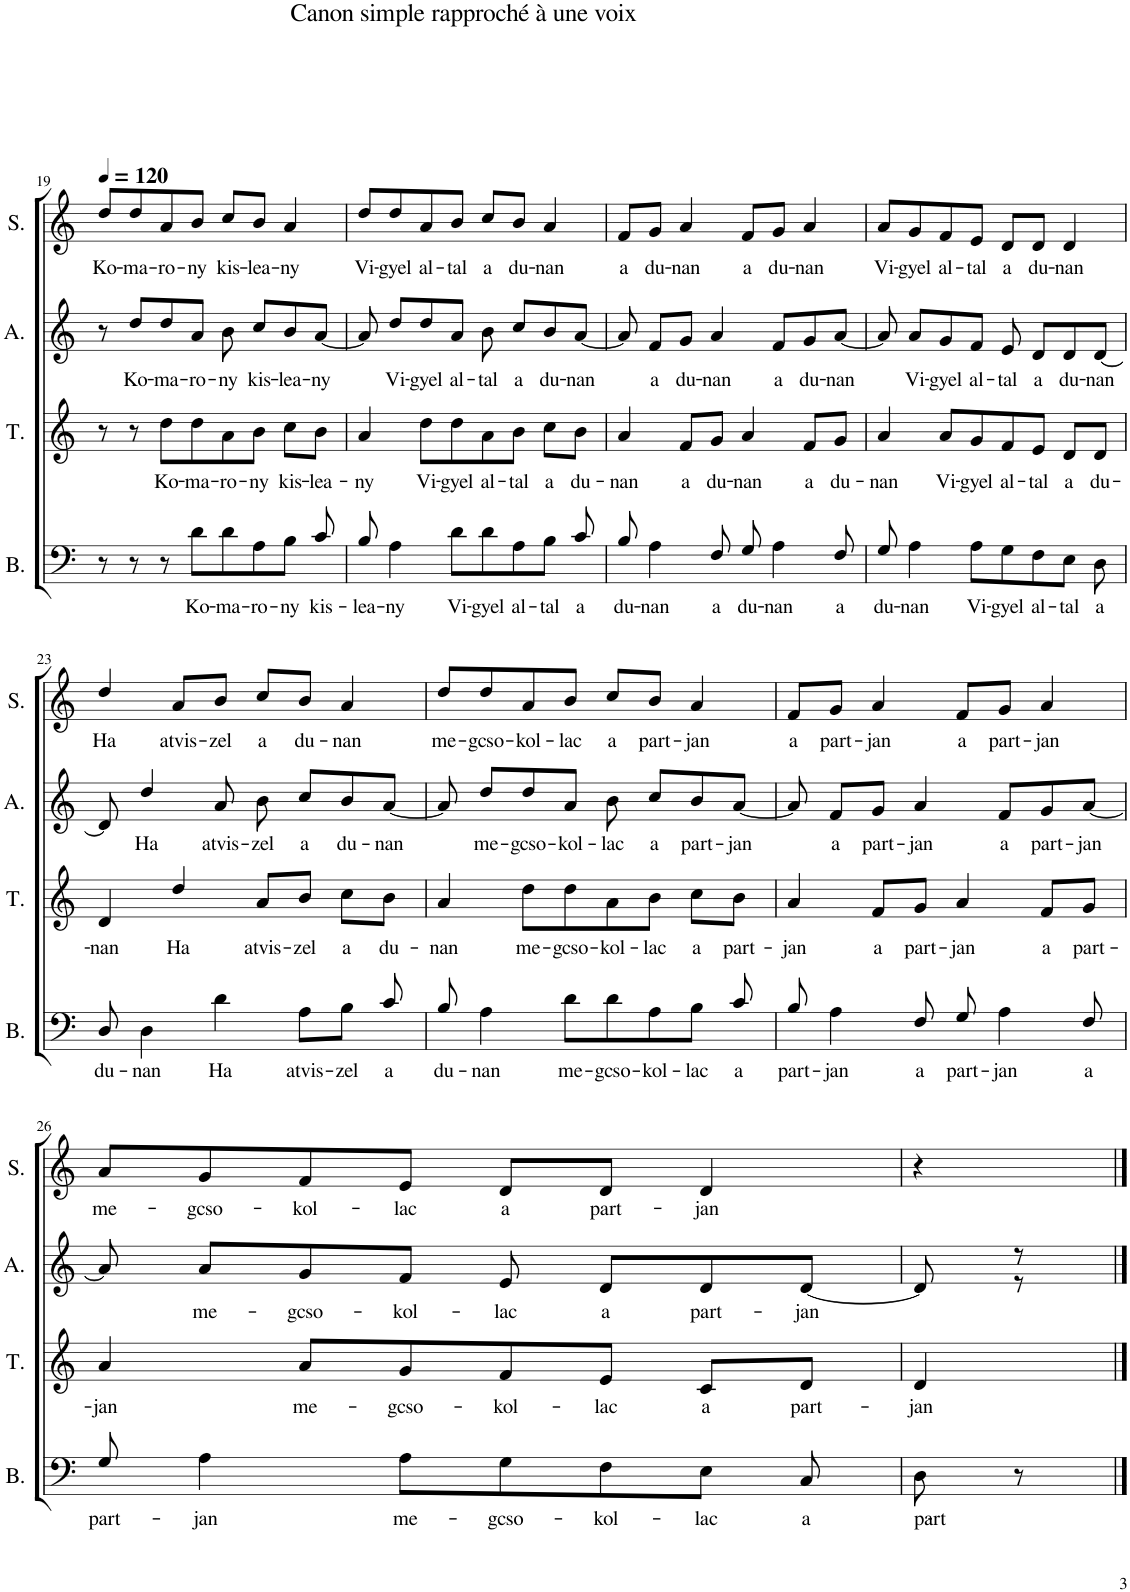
**kern	**text	**kern	**text	**kern	**text	**kern	**text
*part4	*part4	*part3	*part3	*part2	*part2	*part1	*part1
*staff4	*staff4	*staff3	*staff3	*staff2	*staff2	*staff1	*staff1
*I"Bass	*	*I"Tenor	*	*I"Alto	*	*I"Soprano	*
*I'B.	*	*I'T.	*	*I'A.	*	*I'S.	*
!!LO:PB:g=z
*clefF4	*	*clefG2	*	*clefG2	*	*clefG2	*
*	*	*Trd1c2	*	*	*	*	*
*k[]	*	*k[]	*	*k[]	*	*k[]	*
*M4/4	*	*M4/4	*	*M4/4	*	*M4/4	*
*MM120	*	*MM120	*	*MM120	*	*MM120	*
=19	=19	=19	=19	=19	=19	=19	=19
!	!	!	!	!	!	!	!LO:LY:b
8r	.	8r	.	8r	.	8dd/L	Ko-
!	!	!	!	!	!LO:LY:b	!	!LO:LY:b
8r	.	8r	.	8dd/L	Ko-	8dd/	-ma-
!	!	!	!LO:LY:b	!	!LO:LY:b	!	!LO:LY:b
8r	.	8dd\L	Ko-	8dd/	-ma-	8a/	-ro-
!	!LO:LY:b	!	!LO:LY:b	!	!LO:LY:b	!	!LO:LY:b
8d\L	Ko-	8dd\	-ma-	8a/J	-ro-	8b/J	-ny
!	!LO:LY:b	!	!LO:LY:b	!	!LO:LY:b	!	!LO:LY:b
8d\	-ma-	8a\	-ro-	8b\	-ny	8cc/L	kis-
!	!LO:LY:b	!	!LO:LY:b	!	!LO:LY:b	!	!LO:LY:b
8A\	-ro-	8b\J	-ny	8cc/L	kis-	8b/J	-lea-
!	!LO:LY:b	!	!LO:LY:b	!	!LO:LY:b	!	!LO:LY:b
8B\J	-ny	8cc\L	kis-	8b/	-lea-	4a/	-ny
!	!LO:LY:b	!	!LO:LY:b	!	!LO:LY:b	!	!
8c/	kis-	8b\J	-lea-	[8a/J	-ny	.	.
=20	=20	=20	=20	=20	=20	=20	=20
!	!LO:LY:b	!	!LO:LY:b	!	!	!	!LO:LY:b
8B/	-lea-	4a/	-ny	8a/]	.	8dd/L	Vi-
!	!LO:LY:b	!	!	!	!LO:LY:b	!	!LO:LY:b
4A\	-ny	.	.	8dd/L	Vi-	8dd/	-gyel
!	!	!	!LO:LY:b	!	!LO:LY:b	!	!LO:LY:b
.	.	8dd\L	Vi-	8dd/	-gyel	8a/	al-
!	!LO:LY:b	!	!LO:LY:b	!	!LO:LY:b	!	!LO:LY:b
8d\L	Vi-	8dd\	-gyel	8a/J	al-	8b/J	-tal
!	!LO:LY:b	!	!LO:LY:b	!	!LO:LY:b	!	!LO:LY:b
8d\	-gyel	8a\	al-	8b\	-tal	8cc/L	a
!	!LO:LY:b	!	!LO:LY:b	!	!LO:LY:b	!	!LO:LY:b
8A\	al-	8b\J	-tal	8cc/L	a	8b/J	du-
!	!LO:LY:b	!	!LO:LY:b	!	!LO:LY:b	!	!LO:LY:b
8B\J	-tal	8cc\L	a	8b/	du-	4a/	-nan
!	!LO:LY:b	!	!LO:LY:b	!	!LO:LY:b	!	!
8c/	a	8b\J	du-	[8a/J	-nan	.	.
=21	=21	=21	=21	=21	=21	=21	=21
!	!LO:LY:b	!	!LO:LY:b	!	!	!	!LO:LY:b
8B/	du-	4a/	-nan	8a/]	.	8f/L	a
!	!LO:LY:b	!	!	!	!LO:LY:b	!	!LO:LY:b
4A\	-nan	.	.	8f/L	a	8g/J	du-
!	!	!	!LO:LY:b	!	!LO:LY:b	!	!LO:LY:b
.	.	8f/L	a	8g/J	du-	4a/	-nan
!	!LO:LY:b	!	!LO:LY:b	!	!LO:LY:b	!	!
8F/	a	8g/J	du-	4a/	-nan	.	.
!	!LO:LY:b	!	!LO:LY:b	!	!	!	!LO:LY:b
8G/	du-	4a/	-nan	.	.	8f/L	a
!	!LO:LY:b	!	!	!	!LO:LY:b	!	!LO:LY:b
4A\	-nan	.	.	8f/L	a	8g/J	du-
!	!	!	!LO:LY:b	!	!LO:LY:b	!	!LO:LY:b
.	.	8f/L	a	8g/	du-	4a/	-nan
!	!LO:LY:b	!	!LO:LY:b	!	!LO:LY:b	!	!
8F/	a	8g/J	du-	[8a/J	-nan	.	.
=22	=22	=22	=22	=22	=22	=22	=22
!	!LO:LY:b	!	!LO:LY:b	!	!	!	!LO:LY:b
*^	*	*^	*	*^	*	*^	*
8G/	4.ryy	du-	4a/	4ryy	-nan	8a/]	8ryy	.	8a/L	2ryy	Vi-
!	!	!LO:LY:b	!	!	!	!	!	!LO:LY:b	!	!	!LO:LY:b
4A\	.	-nan	.	.	.	8a/L	2ryy	Vi-	8g/	.	-gyel
!	!	!	!	!	!LO:LY:b	!	!	!LO:LY:b	!	!	!LO:LY:b
.	.	.	8a/L	2ryy	Vi-	8g/	.	-gyel	8f/	.	al-
!	!	!LO:LY:b	!	!	!LO:LY:b	!	!	!LO:LY:b	!	!	!LO:LY:b
8A\L	2ryy	Vi-	8g/	.	-gyel	8f/J	.	al-	8e/J	.	-tal
!	!	!LO:LY:b	!	!	!LO:LY:b	!	!	!LO:LY:b	!	!	!LO:LY:b
8G\	.	-gyel	8f/	.	al-	8e/	.	-tal	8d/L	8ryy	a
!	!	!LO:LY:b	!	!	!LO:LY:b	!	!	!LO:LY:b	!	!	!LO:LY:b
8F\	.	al-	8e/J	.	-tal	8d/L	8ryy	a	8d/J	4ryy	du-
!	!	!LO:LY:b	!	!	!LO:LY:b	!	!	!LO:LY:b	!	!	!LO:LY:b
8E\J	.	-tal	8d/L	8ryy	a	8d/	4ryy	du-	4d/	.	-nan
!	!	!LO:LY:b	!	!	!LO:LY:b	!	!	!LO:LY:b	!	!	!
8D\	8ryy	a	8d/J	8ryy	du-	[8d/J	.	-nan	.	8ryy	.
!!LO:LB:g=z
=23	=23	=23	=23	=23	=23	=23	=23	=23	=23	=23	=23
!	!	!LO:LY:b	!	!	!LO:LY:b	!	!	!	!	!	!LO:LY:b
*	*	*	*	*	*	*	*	*	*v	*v	*
8D/	4ryy	du-	4d/	8ryy	-nan	8d/]	8ryy	.	4dd/	Ha
!	!	!LO:LY:b	!	!	!	!	!	!LO:LY:b	!	!
4D\	.	-nan	.	8ryy	.	4dd/	2..ryy	Ha	.	.
!	!	!	!	!	!LO:LY:b	!	!	!	!	!LO:LY:b
.	8ryy	.	4dd/	2.ryy	Ha	.	.	.	8a/L	atvis-
!	!	!LO:LY:b	!	!	!	!	!	!LO:LY:b	!	!LO:LY:b
4d\	2ryy	Ha	.	.	.	8a/	.	atvis-	8b/J	-zel
!	!	!	!	!	!LO:LY:b	!	!	!LO:LY:b	!	!LO:LY:b
.	.	.	8a/L	.	atvis-	8b\	.	-zel	8cc/L	a
!	!	!LO:LY:b	!	!	!LO:LY:b	!	!	!LO:LY:b	!	!LO:LY:b
8A\L	.	atvis-	8b/J	.	-zel	8cc/L	.	a	8b/J	du-
!	!	!LO:LY:b	!	!	!LO:LY:b	!	!	!LO:LY:b	!	!LO:LY:b
8B\J	.	-zel	8cc\L	.	a	8b/	.	du-	4a/	-nan
!	!	!LO:LY:b	!	!	!LO:LY:b	!	!	!LO:LY:b	!	!
8c/	8ryy	a	8b\J	.	du-	[8a/J	.	-nan	.	.
*	*	*	*v	*v	*	*	*	*	*	*
*	*	*	*	*	*v	*v	*	*	*
=24	=24	=24	=24	=24	=24	=24	=24	=24
!	!	!LO:LY:b	!	!LO:LY:b	!	!	!	!LO:LY:b
*v	*v	*	*	*	*	*	*	*
8B/	du-	4a/	-nan	8a/]	.	8dd/L	me-
!	!LO:LY:b	!	!	!	!LO:LY:b	!	!LO:LY:b
4A\	-nan	.	.	8dd/L	me-	8dd/	-gcso-
!	!	!	!LO:LY:b	!	!LO:LY:b	!	!LO:LY:b
.	.	8dd\L	me-	8dd/	-gcso-	8a/	-kol-
!	!LO:LY:b	!	!LO:LY:b	!	!LO:LY:b	!	!LO:LY:b
8d\L	me-	8dd\	-gcso-	8a/J	-kol-	8b/J	-lac
!	!LO:LY:b	!	!LO:LY:b	!	!LO:LY:b	!	!LO:LY:b
8d\	-gcso-	8a\	-kol-	8b\	-lac	8cc/L	a
!	!LO:LY:b	!	!LO:LY:b	!	!LO:LY:b	!	!LO:LY:b
8A\	-kol-	8b\J	-lac	8cc/L	a	8b/J	part-
!	!LO:LY:b	!	!LO:LY:b	!	!LO:LY:b	!	!LO:LY:b
8B\J	-lac	8cc\L	a	8b/	part-	4a/	-jan
!	!LO:LY:b	!	!LO:LY:b	!	!LO:LY:b	!	!
8c/	a	8b\J	part-	[8a/J	-jan	.	.
=25	=25	=25	=25	=25	=25	=25	=25
!	!LO:LY:b	!	!LO:LY:b	!	!	!	!LO:LY:b
8B/	part-	4a/	-jan	8a/]	.	8f/L	a
!	!LO:LY:b	!	!	!	!LO:LY:b	!	!LO:LY:b
4A\	-jan	.	.	8f/L	a	8g/J	part-
!	!	!	!LO:LY:b	!	!LO:LY:b	!	!LO:LY:b
.	.	8f/L	a	8g/J	part-	4a/	-jan
!	!LO:LY:b	!	!LO:LY:b	!	!LO:LY:b	!	!
8F/	a	8g/J	part-	4a/	-jan	.	.
!	!LO:LY:b	!	!LO:LY:b	!	!	!	!LO:LY:b
8G/	part-	4a/	-jan	.	.	8f/L	a
!	!LO:LY:b	!	!	!	!LO:LY:b	!	!LO:LY:b
4A\	-jan	.	.	8f/L	a	8g/J	part-
!	!	!	!LO:LY:b	!	!LO:LY:b	!	!LO:LY:b
.	.	8f/L	a	8g/	part-	4a/	-jan
!	!LO:LY:b	!	!LO:LY:b	!	!LO:LY:b	!	!
8F/	a	8g/J	part-	[8a/J	-jan	.	.
!!LO:LB:g=z
=26	=26	=26	=26	=26	=26	=26	=26
!	!LO:LY:b	!	!LO:LY:b	!	!	!	!LO:LY:b
*^	*	*^	*	*^	*	*^	*
8G/	4.ryy	part-	4a/	2.ryy	-jan	8a/]	8ryy	.	8a/L	2ryy	me-
!	!	!LO:LY:b	!	!	!	!	!	!LO:LY:b	!	!	!LO:LY:b
4A\	.	-jan	.	.	.	8a/L	2ryy	me-	8g/	.	-gcso-
!	!	!	!	!	!LO:LY:b	!	!	!LO:LY:b	!	!	!LO:LY:b
.	.	.	8a/L	.	me-	8g/	.	-gcso-	8f/	.	-kol-
!	!	!LO:LY:b	!	!	!LO:LY:b	!	!	!LO:LY:b	!	!	!LO:LY:b
8A\L	2ryy	me-	8g/	.	-gcso-	8f/J	.	-kol-	8e/J	.	-lac
!	!	!LO:LY:b	!	!	!LO:LY:b	!	!	!LO:LY:b	!	!	!LO:LY:b
8G\	.	-gcso-	8f/	.	-kol-	8e/	.	-lac	8d/L	8ryy	a
!	!	!LO:LY:b	!	!	!LO:LY:b	!	!	!LO:LY:b	!	!	!LO:LY:b
8F\	.	-kol-	8e/J	.	-lac	8d/L	8ryy	a	8d/J	4ryy	part-
!	!	!LO:LY:b	!	!	!LO:LY:b	!	!	!LO:LY:b	!	!	!LO:LY:b
8E\J	.	-lac	8c/L	8ryy	a	8d/	4ryy	part-	4d/	.	-jan
!	!	!LO:LY:b	!	!	!LO:LY:b	!	!	!LO:LY:b	!	!	!
8C/	8ryy	a	8d/J	8ryy	part-	[8d/J	.	-jan	.	8ryy	.
=27	=27	=27	=27	=27	=27	=27	=27	=27	=27	=27	=27
!	!	!LO:LY:b	!	!	!LO:LY:b	!	!	!	!	!	!
*	*	*	*	*	*	*	*	*	*v	*v	*
8D\	4ryy	part-	4d/	8ryy	-jan	8d/]	8ryy	.	4r	.
8r	.	.	.	8ryy	.	8r	8r	.	.	.
*v	*v	*	*	*	*	*v	*v	*	*	*
*	*	*v	*v	*	*	*	*	*
==	==	==	==	==	==	==	==
*-	*-	*-	*-	*-	*-	*-	*-
